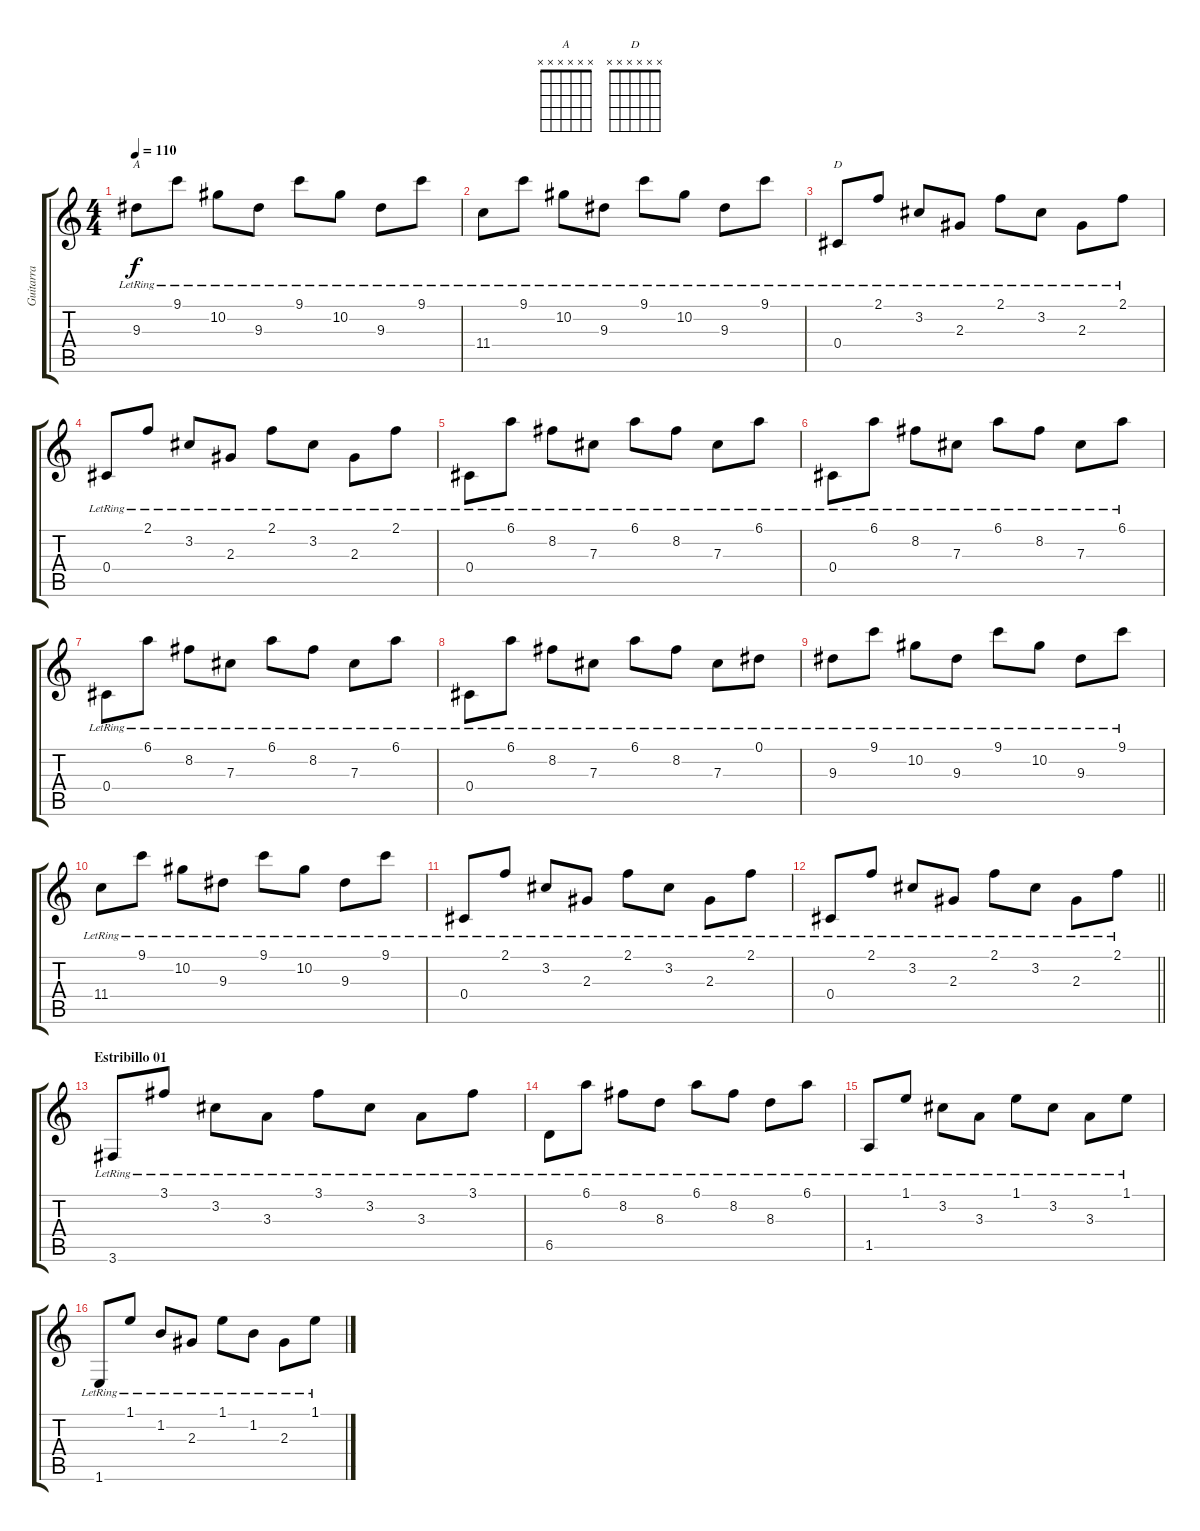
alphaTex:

\track ("Guitarra" "Guitarra") {instrument acousticguitarsteel}
\staff {score tabs}
\tuning (Eb4 Bb3 Gb3 Db3 Ab2 Eb2) {hide}
\chord ("A" x x x x x x)
\chord ("D" x x x x x x)
\ts (4 4)
\tempo 110
\clef g2
\ks c
9.3{lr}.8{ch "A" dy f} 9.1{lr}.8 10.2{lr}.8 9.3{lr}.8 9.1{lr}.8 10.2{lr}.8 9.3{lr}.8 9.1{lr}.8 |
11.4{lr}.8 9.1{lr}.8 10.2{lr}.8 9.3{lr}.8 9.1{lr}.8 10.2{lr}.8 9.3{lr}.8 9.1{lr}.8 |
0.4{lr}.8{ch "D"} 2.1{lr}.8 3.2{lr}.8 2.3{lr}.8 2.1{lr}.8 3.2{lr}.8 2.3{lr}.8 2.1{lr}.8 |
0.4{lr}.8 2.1{lr}.8 3.2{lr}.8 2.3{lr}.8 2.1{lr}.8 3.2{lr}.8 2.3{lr}.8 2.1{lr}.8 |
0.4{lr}.8 6.1{lr}.8 8.2{lr}.8 7.3{lr}.8 6.1{lr}.8 8.2{lr}.8 7.3{lr}.8 6.1{lr}.8 |
0.4{lr}.8 6.1{lr}.8 8.2{lr}.8 7.3{lr}.8 6.1{lr}.8 8.2{lr}.8 7.3{lr}.8 6.1{lr}.8 |
0.4{lr}.8 6.1{lr}.8 8.2{lr}.8 7.3{lr}.8 6.1{lr}.8 8.2{lr}.8 7.3{lr}.8 6.1{lr}.8 |
0.4{lr}.8 6.1{lr}.8 8.2{lr}.8 7.3{lr}.8 6.1{lr}.8 8.2{lr}.8 7.3{lr}.8 0.1{lr}.8 |
9.3{lr}.8 9.1{lr}.8 10.2{lr}.8 9.3{lr}.8 9.1{lr}.8 10.2{lr}.8 9.3{lr}.8 9.1{lr}.8 |
11.4{lr}.8 9.1{lr}.8 10.2{lr}.8 9.3{lr}.8 9.1{lr}.8 10.2{lr}.8 9.3{lr}.8 9.1{lr}.8 |
0.4{lr}.8 2.1{lr}.8 3.2{lr}.8 2.3{lr}.8 2.1{lr}.8 3.2{lr}.8 2.3{lr}.8 2.1{lr}.8 |
\barLineRight lightlight
0.4{lr}.8 2.1{lr}.8 3.2{lr}.8 2.3{lr}.8 2.1{lr}.8 3.2{lr}.8 2.3{lr}.8 2.1{lr}.8 |
\section ("" "Estribillo 01")
3.6{lr}.8 3.1{lr}.8 3.2{lr}.8 3.3{lr}.8 3.1{lr}.8 3.2{lr}.8 3.3{lr}.8 3.1{lr}.8 |
6.5{lr}.8 6.1{lr}.8 8.2{lr}.8 8.3{lr}.8 6.1{lr}.8 8.2{lr}.8 8.3{lr}.8 6.1{lr}.8 |
1.5{lr}.8 1.1{lr}.8 3.2{lr}.8 3.3{lr}.8 1.1{lr}.8 3.2{lr}.8 3.3{lr}.8 1.1{lr}.8 |
1.6{lr}.8 1.1{lr}.8 1.2{lr}.8 2.3{lr}.8 1.1{lr}.8 1.2{lr}.8 2.3{lr}.8 1.1{lr}.8
